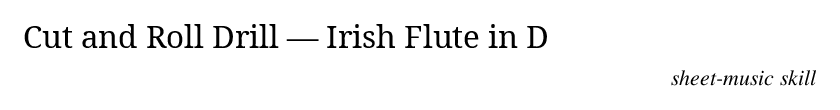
X:1
T:Cut and Roll Drill — Irish Flute in D
C:sheet-music skill
M:6/8
L:1/8
Q:3/8=80
K:D
{e}d3 {a}g3 | {b}a3 {d'}c'3 | {e}ded {a}gag | {b}aba {d'}c'ac' |
d3 a3 | d'3 a3 | d3 d3 | d6 |]
